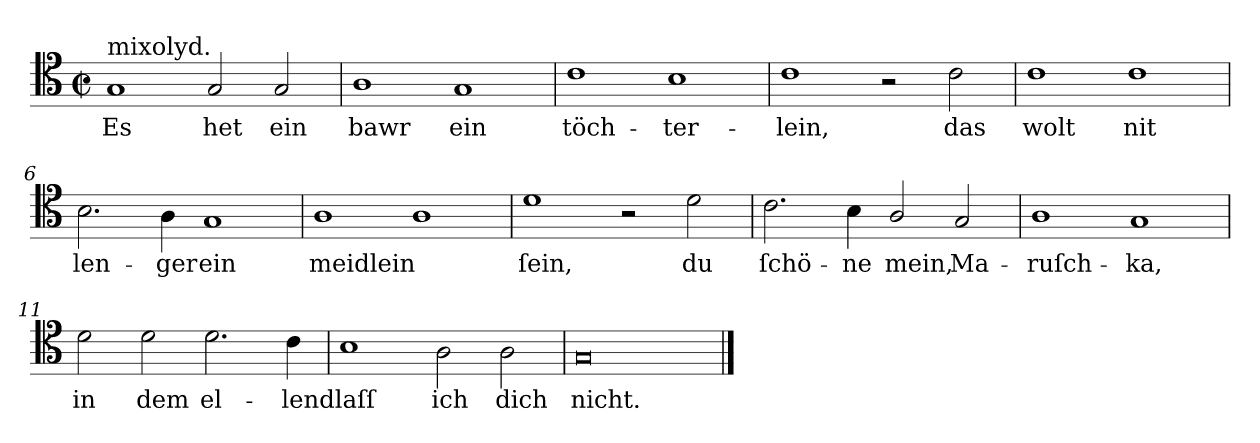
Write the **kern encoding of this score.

**kern	**text
*part1	*part1
*staff1	*staff1
*clefC4	*
*k[]	*
*G:mix	*
*M4/2	*
*met(c|)	*
=1	=1
!LO:TX:a:t=mixolyd.	!
1G	Es
2G	het
2G	ein
=2	=2
1A	bawr
1G	ein
=3	=3
1c	töch-
1B	-ter-
=4	=4
1c	-lein,
2r	.
2c	das
=5	=5
1c	wolt
1c	nit
=6	=6
2.B	len-
4A	-ger
1G	ein
=7	=7
1A	meidlein
1A	.
=8	=8
1d	ſein,
2r	.
2d	du
=9	=9
2.c	ſchö-
4B	-ne
2A/	mein,
2G	Ma-
=10	=10
1A	-ruſch-
1G	-ka,
=11	=11
2d	in
2d	dem
2.d	el-
4c	-lend
=12	=12
1B	laſſ
2A	ich
2A	dich
=13	=13
0G/	nicht.
==	==
*-	*-
